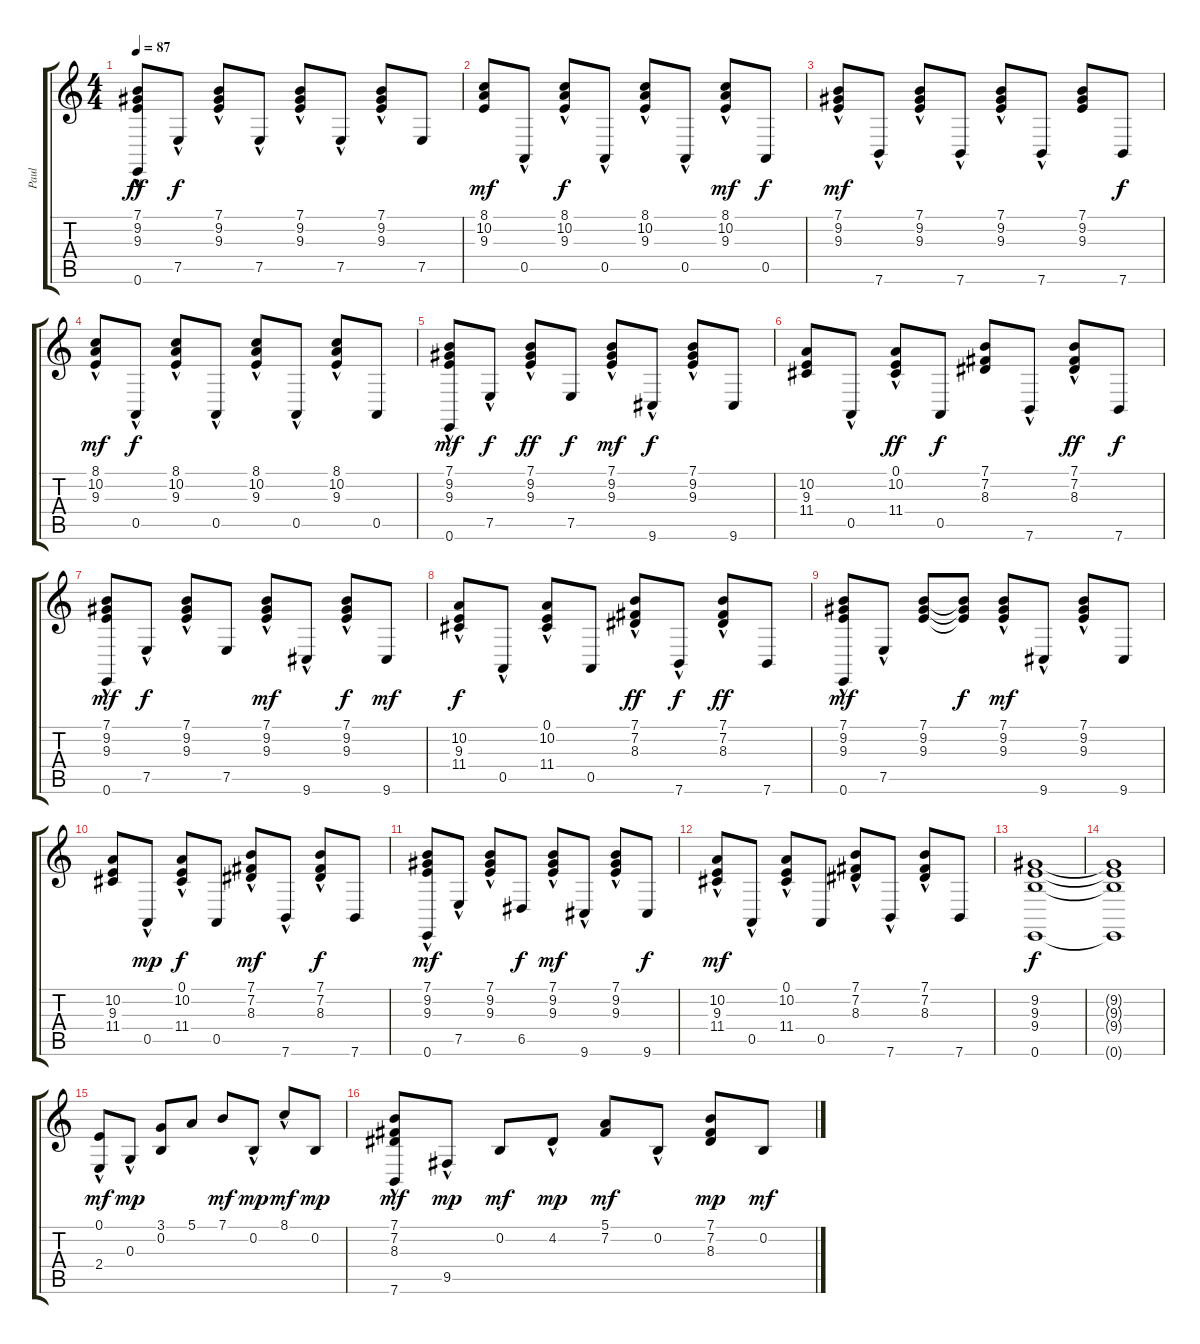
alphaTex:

\track ("Paul" "Paul") {instrument brightacousticpiano}
\staff {score tabs}
\tuning (E4 B3 G3 D3 A2 E2) {hide}
\ts (4 4)
\tempo 87
\clef g2
\ks c
(7.1 9.2{hac} 9.3{hac} 0.6{hac}).8{dy ff} 7.5{hac}.8{dy f} (7.1{hac} 9.2{hac} 9.3{hac}).8 7.5{hac}.8 (7.1{hac} 9.2{hac} 9.3{hac}).8 7.5{hac}.8 (7.1{hac} 9.2{hac} 9.3{hac}).8 7.5.8 |
(8.1 10.2 9.3).8{dy mf} 0.5{hac}.8 (8.1{hac} 10.2{hac} 9.3{hac}).8{dy f} 0.5{hac}.8 (8.1{hac} 10.2{hac} 9.3{hac}).8 0.5{hac}.8 (8.1{hac} 10.2{hac} 9.3).8{dy mf} 0.5.8{dy f} |
(7.1 9.2 9.3{hac}).8{dy mf} 7.6{hac}.8 (7.1{hac} 9.2{hac} 9.3{hac}).8 7.6{hac}.8 (7.1 9.2{hac} 9.3{hac}).8 7.6{hac}.8 (7.1 9.2 9.3).8 7.6.8{dy f} |
(8.1{hac} 10.2 9.3).8{dy mf} 0.5{hac}.8{dy f} (8.1{hac} 10.2{hac} 9.3{hac}).8 0.5{hac}.8 (8.1{hac} 10.2{hac} 9.3{hac}).8 0.5{hac}.8 (8.1{hac} 10.2{hac} 9.3{hac}).8 0.5.8 |
(7.1 9.2 9.3 0.6{hac}).8{dy mf} 7.5{hac}.8{dy f} (7.1{hac} 9.2{hac} 9.3).8{dy ff} 7.5.8{dy f} (7.1 9.2{hac} 9.3{hac}).8{dy mf} 9.6{hac}.8{dy f} (7.1{hac} 9.2{hac} 9.3{hac}).8 9.6.8 |
(10.2 9.3 11.4).8 0.5{hac}.8 (0.1{hac} 10.2{hac} 11.4{hac}).8{dy ff} 0.5.8{dy f} (7.1 7.2 8.3).8 7.6{hac}.8 (7.1{hac} 7.2 8.3).8{dy ff} 7.6.8{dy f} |
(7.1{hac} 9.2{hac} 9.3{hac} 0.6{hac}).8{dy mf} 7.5{hac}.8{dy f} (7.1 9.2{hac} 9.3).8 7.5.8 (7.1{hac} 9.2{hac} 9.3{hac}).8{dy mf} 9.6{hac}.8 (7.1{hac} 9.2{hac} 9.3{hac}).8{dy f} 9.6.8{dy mf} |
(10.2{hac} 9.3{hac} 11.4{hac}).8{dy f} 0.5{hac}.8 (0.1{hac} 10.2{hac} 11.4{hac}).8 0.5.8 (7.1 7.2 8.3{hac}).8{dy ff} 7.6{hac}.8{dy f} (7.1{hac} 7.2{hac} 8.3{hac}).8{dy ff} 7.6.8 |
(7.1 9.2{hac} 9.3{hac} 0.6).8{dy mf} 7.5{hac}.8 (7.1 9.2 9.3).8 (7.1{t} 9.2{t} 9.3{t}).8{dy f} (7.1 9.2{hac} 9.3{hac}).8{dy mf} 9.6{hac}.8 (7.1{hac} 9.2 9.3{hac}).8 9.6.8 |
(10.2 9.3 11.4).8 0.5{hac}.8{dy mp} (0.1{hac} 10.2{hac} 11.4{hac}).8{dy f} 0.5.8 (7.1{hac} 7.2{hac} 8.3{hac}).8{dy mf} 7.6{hac}.8 (7.1{hac} 7.2 8.3).8{dy f} 7.6.8 |
(7.1{hac} 9.2{hac} 9.3{hac} 0.6).8{dy mf} 7.5{hac}.8 (7.1{hac} 9.2{hac} 9.3{hac}).8 6.5.8{dy f} (7.1{hac} 9.2{hac} 9.3{hac}).8{dy mf} 9.6{hac}.8 (7.1{hac} 9.2 9.3{hac}).8 9.6.8{dy f} |
(10.2{hac} 9.3{hac} 11.4{hac}).8{dy mf} 0.5{hac}.8 (0.1{hac} 10.2{hac} 11.4{hac}).8 0.5.8 (7.1{hac} 7.2{hac} 8.3{hac}).8 7.6{hac}.8 (7.1{hac} 7.2{hac} 8.3{hac}).8 7.6.8 |
(9.2 9.3 9.4 0.6).1{dy f} |
(9.2{t} 9.3{t} 9.4{t} 0.6{t}).1 |
(0.1{hac} 2.4{hac}).8{dy mf} 0.3{hac}.8{dy mp} (3.1 0.2).8 5.1.8 7.1.8{dy mf} 0.2{hac}.8{dy mp} 8.1{hac}.8{dy mf} 0.2.8{dy mp} |
(7.1 7.2{hac} 8.3 7.6{hac}).8{dy mf} 9.5{hac}.8{dy mp} 0.2.8{dy mf} 4.2{hac}.8{dy mp} (5.1 7.2).8{dy mf} 0.2{hac}.8 (7.1 7.2 8.3).8{dy mp} 0.2.8{dy mf}
